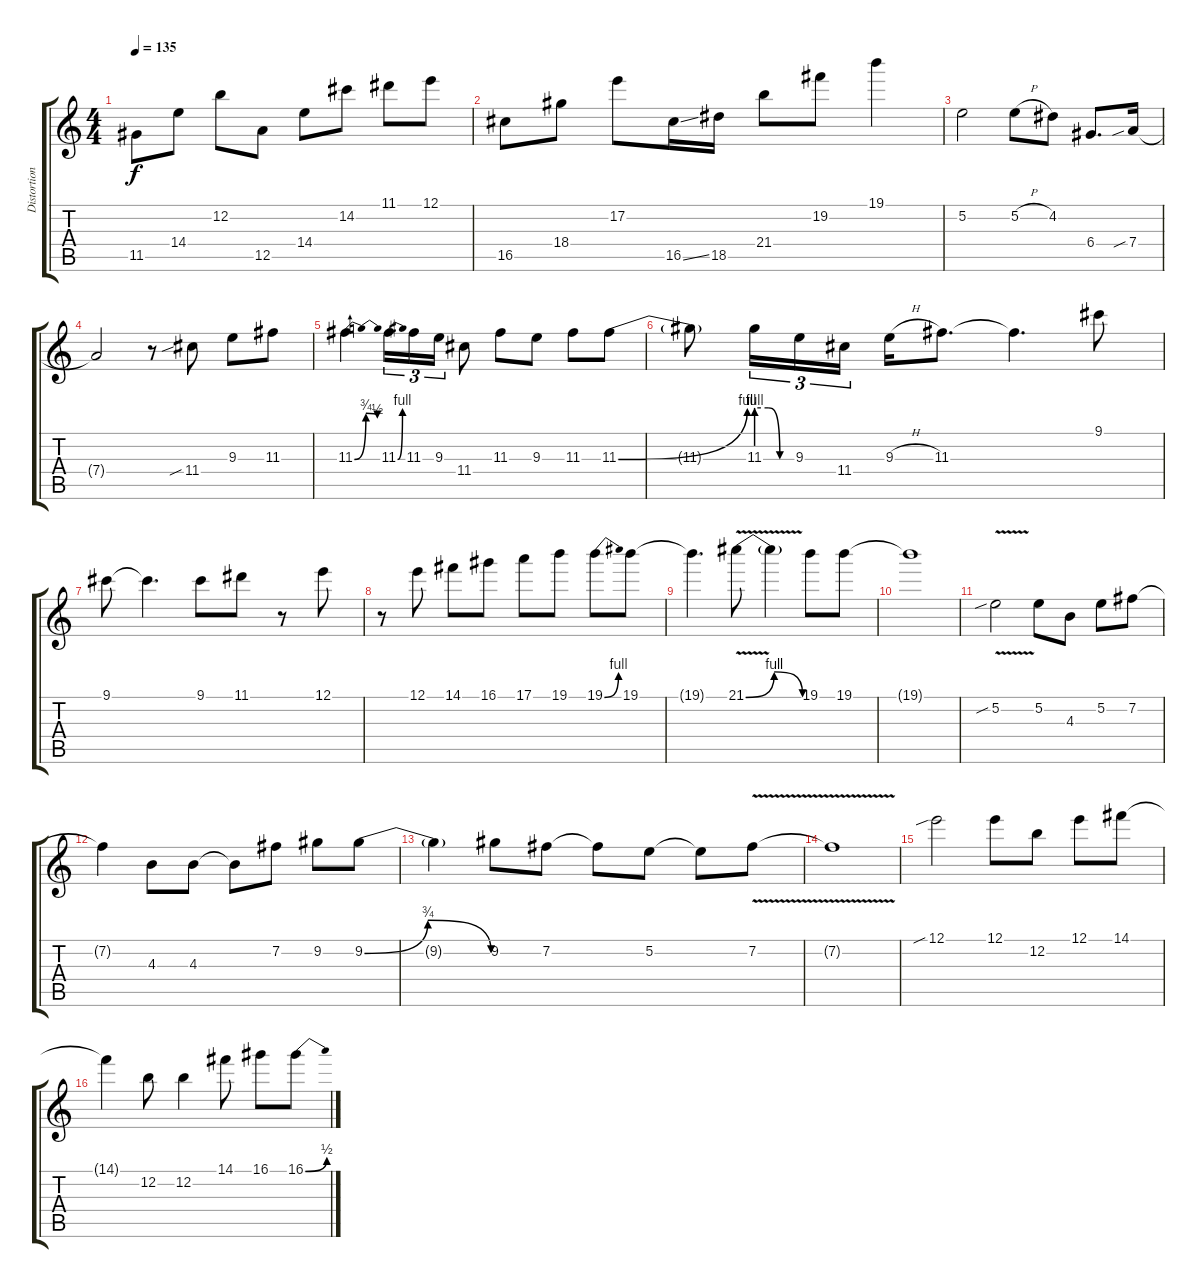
\track ("Distortion Guitar" "Distortion") {instrument overdrivenguitar}
\staff {score tabs}
\tuning (E4 B3 G3 D3 A2 E2) {hide}
\ts (4 4)
\tempo 135
\clef g2
\ks c
11.5.8{dy f} 14.4.8 12.2.8 12.5.8 14.4.8 14.2.8 11.1.8 12.1.8 |
16.5.8 18.4.8 17.2.8 16.5{ss}.16 18.5.16 21.4.8 19.2.8 19.1.4 |
5.2.2 5.2{h}.8 4.2.8 6.4.8{d} 7.4{sib}.16 |
7.4{t}.2 r.8 11.4{sib}.8 9.3.8 11.3.8 |
11.3{be (bendrelease 0 0 30 3 30 3 60 2)}.4 11.3{be (bend 0 0 60 4)}.16{tu (3 2)} 11.3.16{tu (3 2)} 9.3.16{tu (3 2)} 11.4.8 11.3.8 9.3.8 11.3.8 11.3{be (bend 0 0 60 4)}.8 |
11.3{t}.8 11.3{be (custom 0 4 20 4 40 0 60 0)}.16{tu (3 2)} 9.3.16{tu (3 2)} 11.4.16{tu (3 2)} 9.3{h}.16 11.3.8{d} 11.3{t}.4{d} 9.1.8 |
9.1.8 9.1{t}.4{d} 9.1.8 11.1.8 r.8 12.1.8 |
r.8 12.1.8 14.1.8 16.1.8 17.1.8 19.1.8 19.1{be (bend 0 0 60 4)}.8 19.1.8 |
19.1{t}.4{d} 21.1{be (bendrelease 0 0 40 4 40 4 60 0) v}.8 21.1{t}.4 19.1.8 19.1.8 |
19.1{t}.1 |
5.2{v sib}.2 5.2.8 4.3.8 5.2.8 7.2.8 |
7.2{t}.4 4.3.8 4.3.8 4.3{t}.8 7.2.8 9.2.8 9.2{be (bendrelease 0 0 41 3 41 3 60 0)}.8 |
9.2{t}.4 9.2.8 7.2.8 7.2{t}.8 5.2.8 5.2{t}.8 7.2{v}.8 |
7.2{t}.1 |
12.1{sib}.2 12.1.8 12.2.8 12.1.8 14.1.8 |
14.1{t}.4 12.2.8 12.2.4 14.1.8 16.1.8 16.1{be (bend 0 0 60 2)}.8
